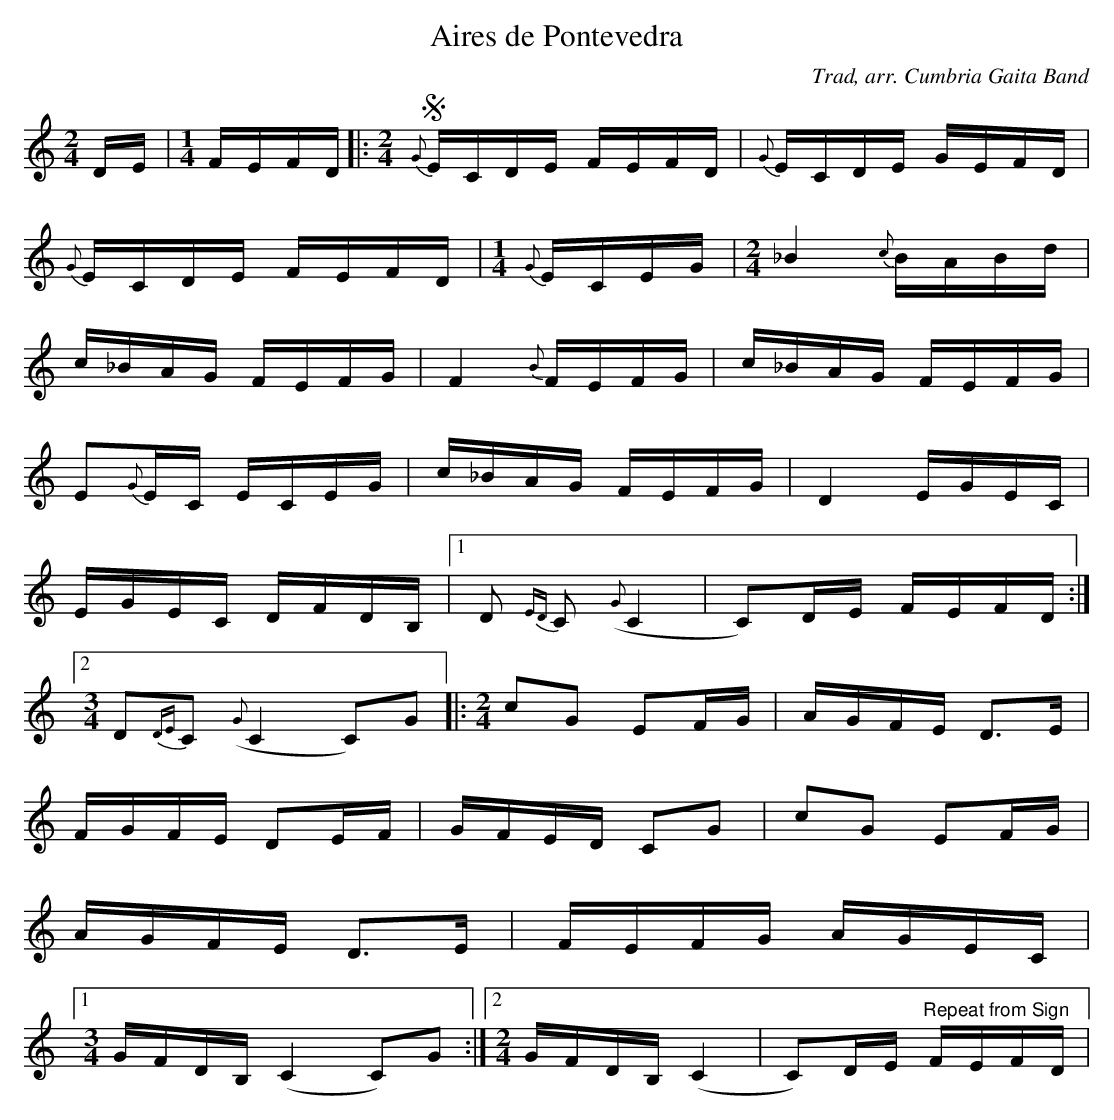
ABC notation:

X:1
T:Aires de Pontevedra
C:Trad, arr. Cumbria Gaita Band
M:2/4
L:1/16
K:Cmaj
DE |\
M:1/4
L:1/16
FEFD |:\
M:2/4
L:1/16
!segno!{G}ECDE FEFD |{G}ECDE GEFD |
{G}ECDE FEFD |\
M:1/4
L:1/16
{G}ECEG |\
M:2/4
L:1/16
_B4 {c}BABd |
K:Cmaj
c_BAG FEFG |F4 {B}FEFG |c_BAG FEFG |
E2{G}EC ECEG |c_BAG FEFG |D4 EGEC |
EGEC DFDB, |  [1D2 {ED}C2 ({G}C4 |C2)DE FEFD :|
[2\
M:3/4
L:1/8
D{DE}C ({G}C2 C)G |:\
M:2/4
L:1/16
c2G2 E2FG |AGFE D3E |
FGFE D2EF |GFED C2G2 |c2G2 E2FG |
AGFE D3E |\
FEFG AGEC |
[1\
M:3/4
L:1/8
G/2F/2D/2B,/2 (C2 C)G :|  [2\
M:2/4
L:1/16
GFDB, (C4 |C2)DE "Repeat from Sign"FEFD |
